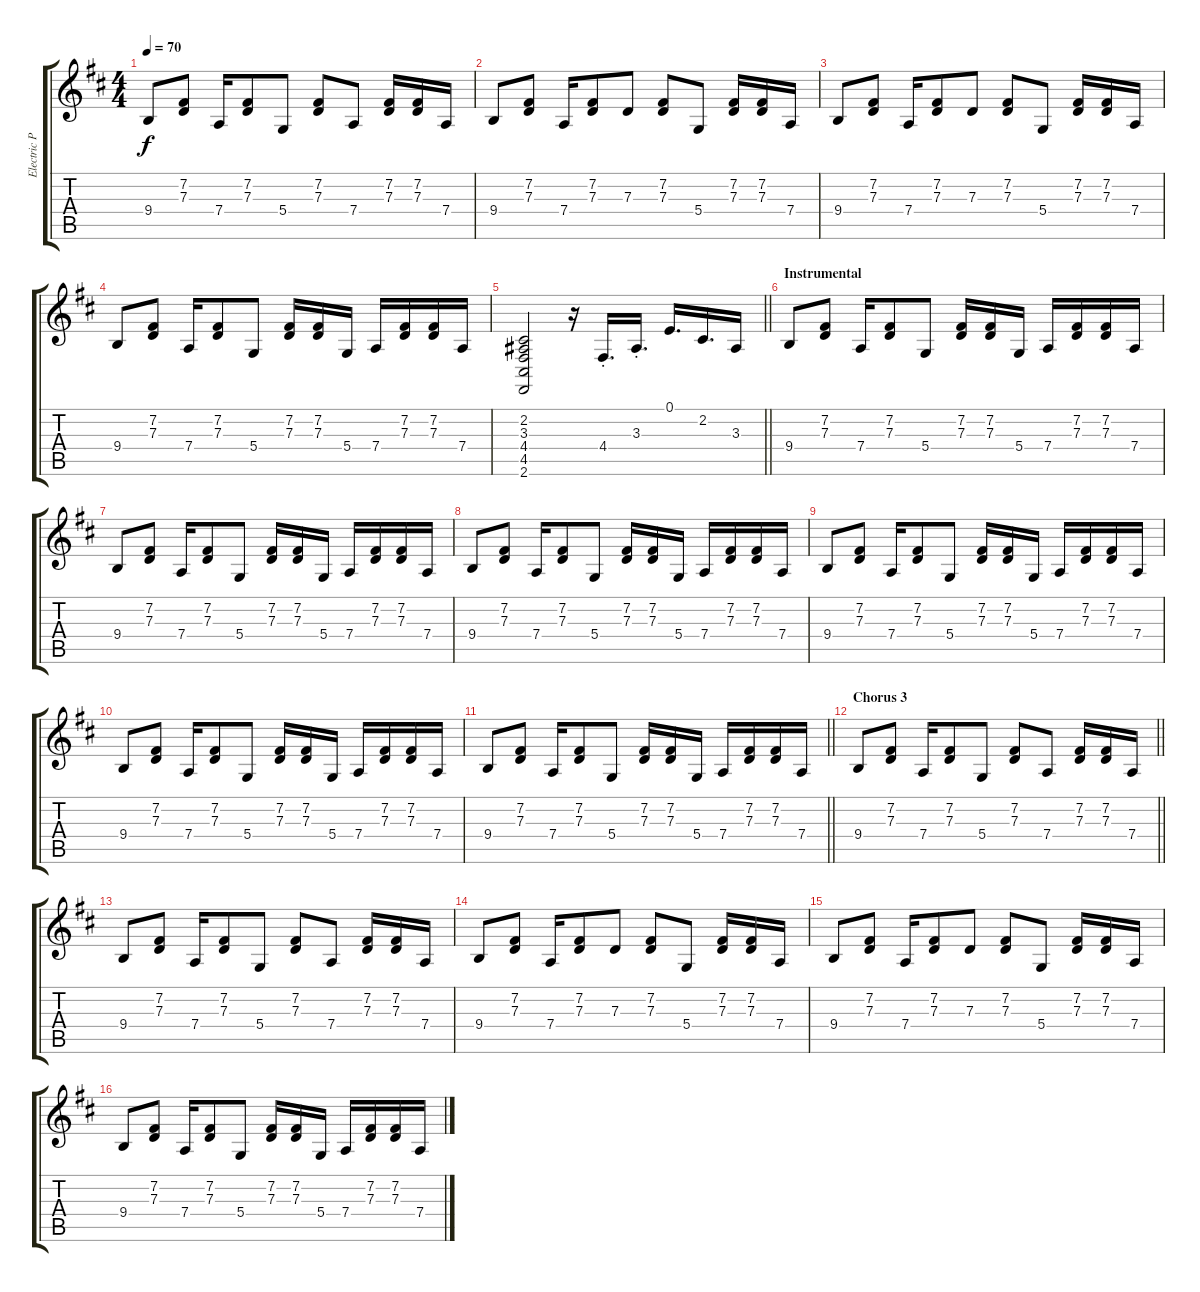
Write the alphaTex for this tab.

\track ("Electric Piano" "Electric P") {instrument acousticgrandpiano}
\staff {score tabs}
\tuning (E4 B3 G3 D3 A2 E2) {hide}
\ts (4 4)
\tempo 70
\clef g2
\ks bminor
9.4.8{dy f} (7.2 7.3).8 7.4.16 (7.2 7.3).8 5.4.8 (7.2 7.3).8 7.4.8 (7.2 7.3).16 (7.2 7.3).16 7.4.16 |
9.4.8 (7.2 7.3).8 7.4.16 (7.2 7.3).8 7.3.8 (7.2 7.3).8 5.4.8 (7.2 7.3).16 (7.2 7.3).16 7.4.16 |
9.4.8 (7.2 7.3).8 7.4.16 (7.2 7.3).8 7.3.8 (7.2 7.3).8 5.4.8 (7.2 7.3).16 (7.2 7.3).16 7.4.16 |
9.4.8 (7.2 7.3).8 7.4.16 (7.2 7.3).8 5.4.8 (7.2 7.3).16 (7.2 7.3).16 5.4.16 7.4.16 (7.2 7.3).16{beam merge} (7.2 7.3).16 7.4.16 |
\barLineRight lightlight
(2.2 3.3 4.4 4.5 2.6).2 r.16 4.4{st}.16{d} 3.3{st}.16{d} 0.1.16{d} 2.2.16{d} 3.3.16 |
\section ("" "Instrumental")
9.4.8 (7.2 7.3).8 7.4.16 (7.2 7.3).8 5.4.8 (7.2 7.3).16 (7.2 7.3).16 5.4.16 7.4.16 (7.2 7.3).16{beam merge} (7.2 7.3).16 7.4.16 |
9.4.8 (7.2 7.3).8 7.4.16 (7.2 7.3).8 5.4.8 (7.2 7.3).16 (7.2 7.3).16 5.4.16 7.4.16 (7.2 7.3).16{beam merge} (7.2 7.3).16 7.4.16 |
9.4.8 (7.2 7.3).8 7.4.16 (7.2 7.3).8 5.4.8 (7.2 7.3).16 (7.2 7.3).16 5.4.16 7.4.16 (7.2 7.3).16{beam merge} (7.2 7.3).16 7.4.16 |
9.4.8 (7.2 7.3).8 7.4.16 (7.2 7.3).8 5.4.8 (7.2 7.3).16 (7.2 7.3).16 5.4.16 7.4.16 (7.2 7.3).16{beam merge} (7.2 7.3).16 7.4.16 |
9.4.8 (7.2 7.3).8 7.4.16 (7.2 7.3).8 5.4.8 (7.2 7.3).16 (7.2 7.3).16 5.4.16 7.4.16 (7.2 7.3).16{beam merge} (7.2 7.3).16 7.4.16 |
\barLineRight lightlight
9.4.8 (7.2 7.3).8 7.4.16 (7.2 7.3).8 5.4.8 (7.2 7.3).16 (7.2 7.3).16 5.4.16 7.4.16 (7.2 7.3).16{beam merge} (7.2 7.3).16 7.4.16 |
\section ("" "Chorus 3")
\barLineRight lightlight
9.4.8 (7.2 7.3).8 7.4.16 (7.2 7.3).8 5.4.8 (7.2 7.3).8 7.4.8 (7.2 7.3).16 (7.2 7.3).16 7.4.16 |
\section ("" "")
9.4.8 (7.2 7.3).8 7.4.16 (7.2 7.3).8 5.4.8 (7.2 7.3).8 7.4.8 (7.2 7.3).16 (7.2 7.3).16 7.4.16 |
9.4.8 (7.2 7.3).8 7.4.16 (7.2 7.3).8 7.3.8 (7.2 7.3).8 5.4.8 (7.2 7.3).16 (7.2 7.3).16 7.4.16 |
9.4.8 (7.2 7.3).8 7.4.16 (7.2 7.3).8 7.3.8 (7.2 7.3).8 5.4.8 (7.2 7.3).16 (7.2 7.3).16 7.4.16 |
9.4.8 (7.2 7.3).8 7.4.16 (7.2 7.3).8 5.4.8 (7.2 7.3).16 (7.2 7.3).16 5.4.16 7.4.16 (7.2 7.3).16{beam merge} (7.2 7.3).16 7.4.16
